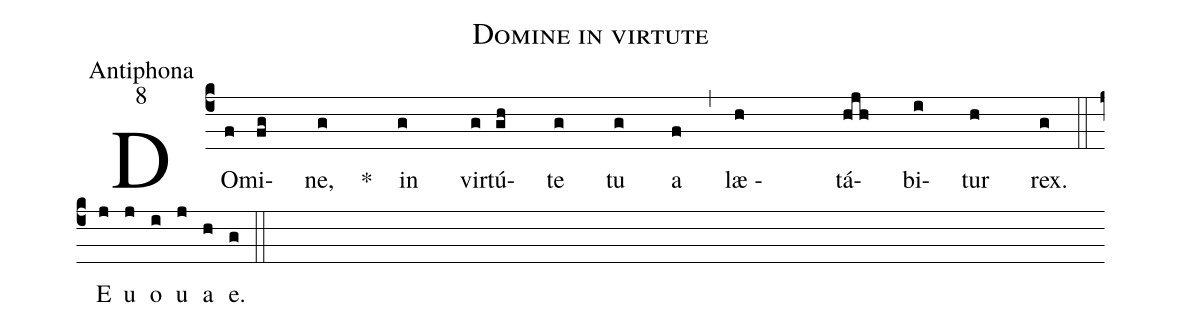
name:Domine in virtute;
office-part:Antiphona;
mode:8;
%%
(c4) DO(f)mi(fg)ne,(g) *() in(g) vir(g)tú(gh)te(g) tu(g) a(f) (,) l<sp>ae</sp> -(h) tá(hjh)bi(i)tur(h) rex.(g) (::) (z)
E(j) u(j) o(i) u(j) a(h) e.(g) (::)
